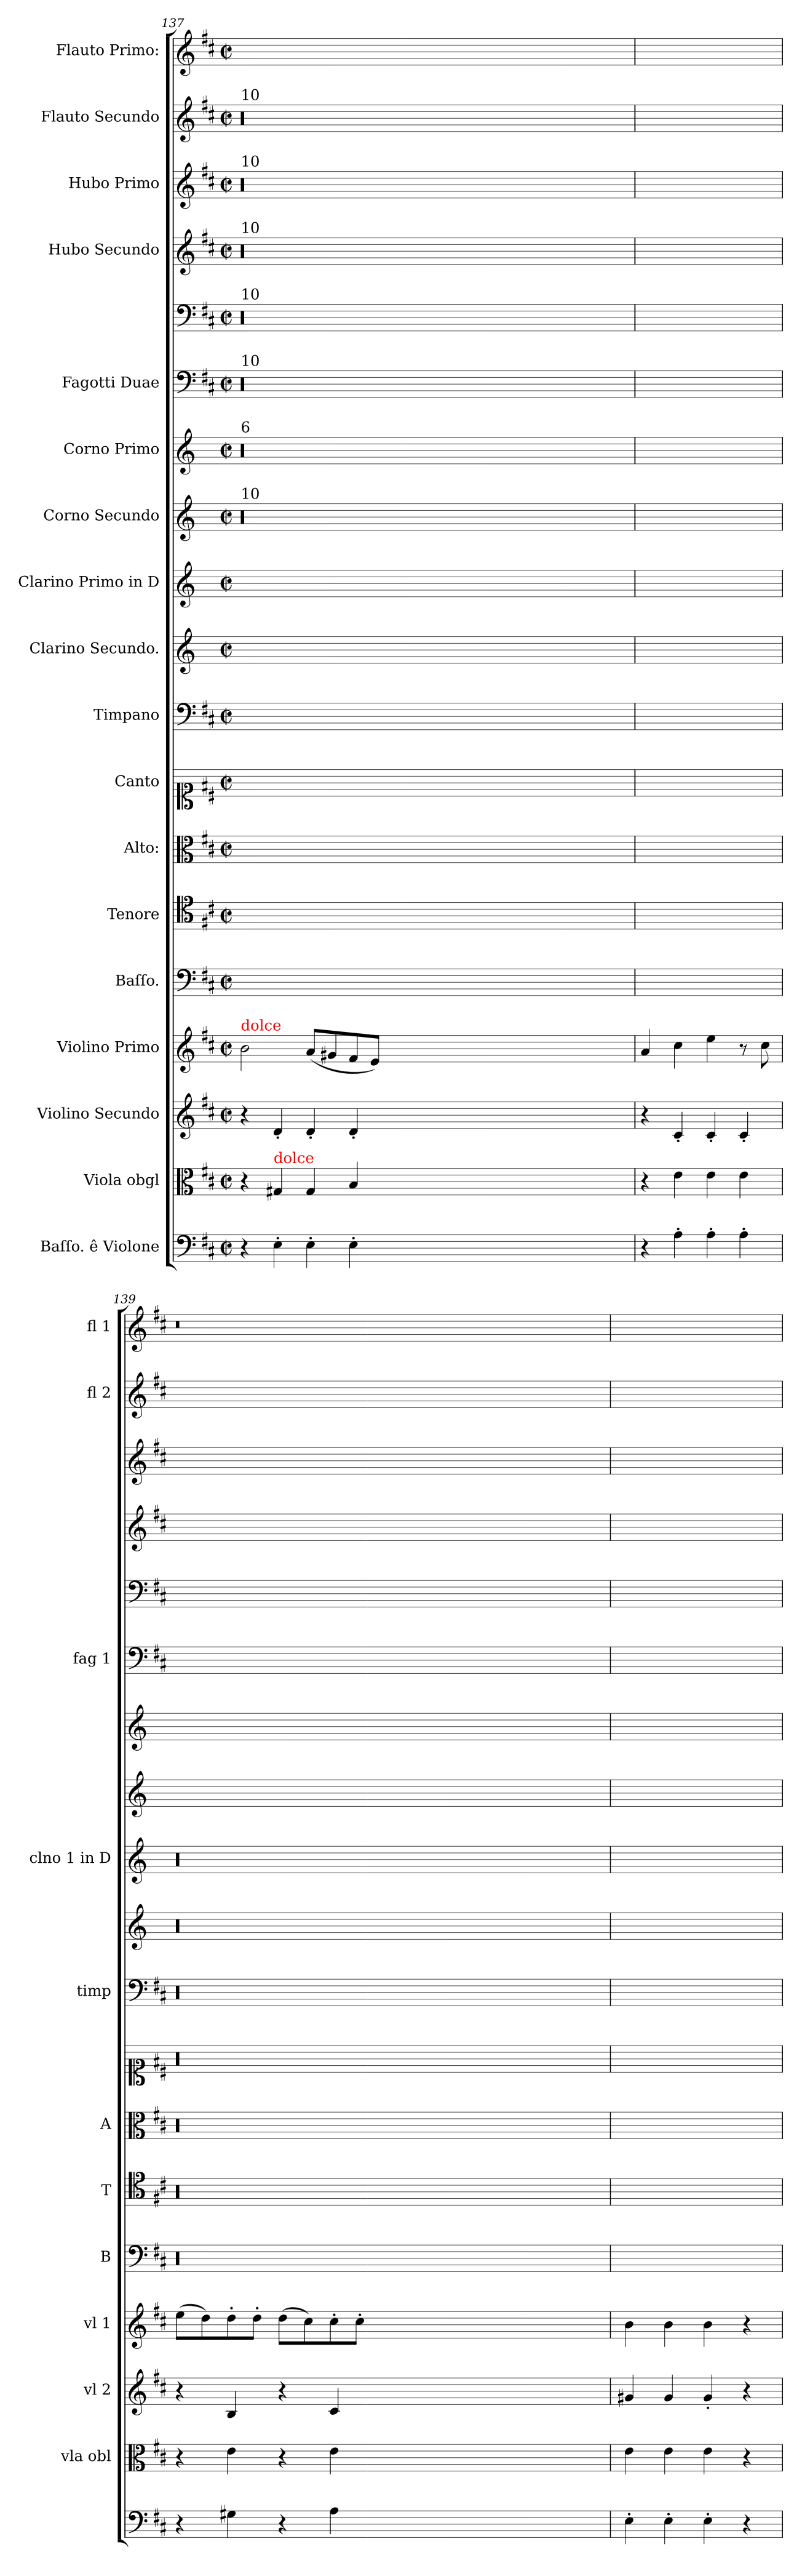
**kern	**dynam	**kern	**dynam	**kern	**dynam	**kern	**kern	**kern	**kern	**kern	**kern	**kern	**kern	**kern	**kern	**kern	**kern	**kern	**kern	**kern	**kern
*part18	*part18	*part17	*part17	*part16	*part16	*part15	*part14	*part13	*part12	*part11	*part10	*part9	*part8	*part7	*part6	*part5	*part5	*part4	*part3	*part2	*part1
*staff19	*staff19	*staff18	*staff18	*staff17	*staff17	*staff16	*staff15	*staff14	*staff13	*staff12	*staff11	*staff10	*staff9	*staff8	*staff7	*staff6	*staff5	*staff4	*staff3	*staff2	*staff1
*I"Baſſo. ê Violone	*	*I"Viola obgl	*	*I"Violino Secundo	*	*I"Violino Primo	*I"Baſſo.	*I"Tenore	*I"Alto:	*I"Canto	*I"Timpano	*I"Clarino Secundo.	*I"Clarino Primo in D	*I"Corno Secundo	*I"Corno Primo	*I"Fagotti Duae	*	*I"Hubo Secundo	*I"Hubo Primo	*I"Flauto Secundo	*I"Flauto Primo:
*	*	*I'vla obl	*	*I'vl 2	*	*I'vl 1	*I'B	*I'T	*I'A	*	*I'timp	*	*I'clno 1 in D	*	*	*I'fag 1	*	*	*	*I'fl 2	*I'fl 1
*clefF4	*	*clefC3	*	*clefG2	*	*clefG2	*clefF4	*clefC4	*clefC3	*clefC1	*clefF4	*clefG2	*clefG2	*clefG2	*clefG2	*clefF4	*clefF4	*clefG2	*clefG2	*clefG2	*clefG2
*	*	*	*	*	*	*	*	*	*	*	*	*ITrd-1c-2	*ITrd-1c-2	*ITrd6c10	*ITrd6c10	*	*	*	*	*	*
*k[f#c#]	*	*k[f#c#]	*	*k[f#c#]	*	*k[f#c#]	*k[f#c#]	*k[f#c#]	*k[f#c#]	*k[f#c#]	*k[f#c#]	*k[f#c#]	*k[f#c#]	*k[f#c#]	*k[f#c#]	*k[f#c#]	*k[f#c#]	*k[f#c#]	*k[f#c#]	*k[f#c#]	*k[f#c#]
*D:	*	*D:	*	*D:	*	*D:	*D:	*D:	*D:	*D:	*D:	*D:	*D:	*D:	*D:	*D:	*D:	*D:	*D:	*D:	*D:
*M2/2	*	*M2/2	*	*M2/2	*	*M2/2	*M2/2	*M2/2	*M2/2	*M2/2	*M2/2	*M2/2	*M2/2	*M2/2	*M2/2	*M2/2	*M2/2	*M2/2	*M2/2	*M2/2	*M2/2
*met(c|)	*	*met(c|)	*	*met(c|)	*	*met(c|)	*met(c|)	*met(c|)	*met(c|)	*met(c|)	*met(c|)	*met(c|)	*met(c|)	*met(c|)	*met(c|)	*met(c|)	*met(c|)	*met(c|)	*met(c|)	*met(c|)	*met(c|)
=137	=137	=137	=137	=137	=137	=137	=137	=137	=137	=137	=137	=137	=137	=137	=137	=137	=137	=137	=137	=137	=137
!	!	!	!	!	!	!	!	!	!	!	!	!	!	!	!	!	!	!	!	!LO:TX:a:t=10	!
!	!	!	!	!	!	!	!	!	!	!	!	!	!	!	!	!	!	!	!LO:TX:a:t=10	!	!
!	!	!	!	!	!	!	!	!	!	!	!	!	!	!	!	!	!	!LO:TX:a:t=10	!	!	!
!	!	!	!	!	!	!	!	!	!	!	!	!	!	!	!	!	!LO:TX:a:t=10	!	!	!	!
!	!	!	!	!	!	!	!	!	!	!	!	!	!	!	!	!LO:TX:a:t=10	!	!	!	!	!
!	!	!	!	!	!	!	!	!	!	!	!	!	!	!	!LO:TX:a:t=6	!	!	!	!	!	!
!	!	!	!	!	!	!	!	!	!	!	!	!	!	!LO:TX:a:t=10	!	!	!	!	!	!	!
!	!	!	!	!	!	!LO:TX:a:color=red:t=dolce	!	!	!	!	!	!	!	!	!	!	!	!	!	!	!
!LO:TX:b:color=red:t=Baſso	!	!	!	!	!	!	!	!	!	!	!	!	!	!	!	!	!	!	!	!	!
!	!	!	!LO:DY:b	!	!LO:DY:b	!	!	!	!	!	!	!	!	!	!	!	!	!	!	!	!
*^	*	*	*	*	*	*	*	*	*	*	*	*	*	*	*	*	*	*	*	*	*
4r	2..ryy	.	4r	pia	4r	pia	2b\	00ryy	00ryy	00ryy	00ryy	00ryy	00ryy	00ryy	00r	00r	00r	00r	00r	00r	00r	00ryy
!	!	!	!LO:TX:a:color=red:t=dolce	!	!	!	!	!	!	!	!	!	!	!	!	!	!	!	!	!	!	!
4E'\	.	.	4G#X/	.	4d'/	.	.	.	.	.	.	.	.	.	.	.	.	.	.	.	.	.
4E'\	.	.	4G#/	.	4d'/	.	(8a/L	.	.	.	.	.	.	.	.	.	.	.	.	.	.	.
.	.	.	.	.	.	.	8g#X/	.	.	.	.	.	.	.	.	.	.	.	.	.	.	.
4E'\	.	.	4B/	.	4d'/	.	8f#/	.	.	.	.	.	.	.	.	.	.	.	.	.	.	.
!	!	!LO:DY:b	!	!	!	!	!	!	!	!	!	!	!	!	!	!	!	!	!	!	!	!
.	1ryy	piano	.	.	.	.	8e/J)	.	.	.	.	.	.	.	.	.	.	.	.	.	.	.
0.ryy	.	.	0.ryy	.	0.ryy	.	0.ryy	.	.	.	.	.	.	.	.	.	.	.	.	.	.	.
.	1ryy	.	.	.	.	.	.	.	.	.	.	.	.	.	.	.	.	.	.	.	.	.
.	1ryy	.	.	.	.	.	.	.	.	.	.	.	.	.	.	.	.	.	.	.	.	.
.	8ryy	.	.	.	.	.	.	.	.	.	.	.	.	.	.	.	.	.	.	.	.	.
*v	*v	*	*	*	*	*	*	*	*	*	*	*	*	*	*	*	*	*	*	*	*	*
=138	=138	=138	=138	=138	=138	=138	=138	=138	=138	=138	=138	=138	=138	=138	=138	=138	=138	=138	=138	=138	=138
4r	.	4r	.	4r	.	4a/	1ryy	1ryy	1ryy	1ryy	1ryy	1ryy	1ryy	1ryy	1ryy	1ryy	1ryy	1ryy	1ryy	1ryy	1ryy
4A'\	.	4e\	.	4c#'/	.	4cc#\	.	.	.	.	.	.	.	.	.	.	.	.	.	.	.
4A'\	.	4e\	.	4c#'/	.	4ee\	.	.	.	.	.	.	.	.	.	.	.	.	.	.	.
4A'\	.	4e\	.	4c#'/	.	8r	.	.	.	.	.	.	.	.	.	.	.	.	.	.	.
.	.	.	.	.	.	8cc#\	.	.	.	.	.	.	.	.	.	.	.	.	.	.	.
=139	=139	=139	=139	=139	=139	=139	=139	=139	=139	=139	=139	=139	=139	=139	=139	=139	=139	=139	=139	=139	=139
4r	.	4r	.	4r	.	(8ee\L	00r	00r	00r	00r	00r	00r	00r	00ryy	00ryy	00ryy	00ryy	00ryy	00ryy	00ryy	0r
.	.	.	.	.	.	8dd\)	.	.	.	.	.	.	.	.	.	.	.	.	.	.	.
4G#X\	.	4e\	.	4B/	.	8dd'\	.	.	.	.	.	.	.	.	.	.	.	.	.	.	.
.	.	.	.	.	.	8dd'\J	.	.	.	.	.	.	.	.	.	.	.	.	.	.	.
4r	.	4r	.	4r	.	(8dd\L	.	.	.	.	.	.	.	.	.	.	.	.	.	.	.
.	.	.	.	.	.	8cc#\)	.	.	.	.	.	.	.	.	.	.	.	.	.	.	.
4A\	.	4e\	.	4c#/	.	8cc#'\	.	.	.	.	.	.	.	.	.	.	.	.	.	.	.
.	.	.	.	.	.	8cc#'\J	.	.	.	.	.	.	.	.	.	.	.	.	.	.	.
0.ryy	.	0.ryy	.	0.ryy	.	0.ryy	.	.	.	.	.	.	.	.	.	.	.	.	.	.	.
.	.	.	.	.	.	.	.	.	.	.	.	.	.	.	.	.	.	.	.	.	0ryy
=140	=140	=140	=140	=140	=140	=140	=140	=140	=140	=140	=140	=140	=140	=140	=140	=140	=140	=140	=140	=140	=140
4E'\	.	4e\	.	4g#X/	.	4b\	1ryy	1ryy	1ryy	1ryy	1ryy	1ryy	1ryy	1ryy	1ryy	1ryy	1ryy	1ryy	1ryy	1ryy	1ryy
4E'\	.	4e\	.	4g#/	.	4b\	.	.	.	.	.	.	.	.	.	.	.	.	.	.	.
4E'\	.	4e\	.	4g#'/	.	4b\	.	.	.	.	.	.	.	.	.	.	.	.	.	.	.
4r	.	4r	.	4r	.	4r	.	.	.	.	.	.	.	.	.	.	.	.	.	.	.
=	=	=	=	=	=	=	=	=	=	=	=	=	=	=	=	=	=	=	=	=	=
*-	*-	*-	*-	*-	*-	*-	*-	*-	*-	*-	*-	*-	*-	*-	*-	*-	*-	*-	*-	*-	*-
